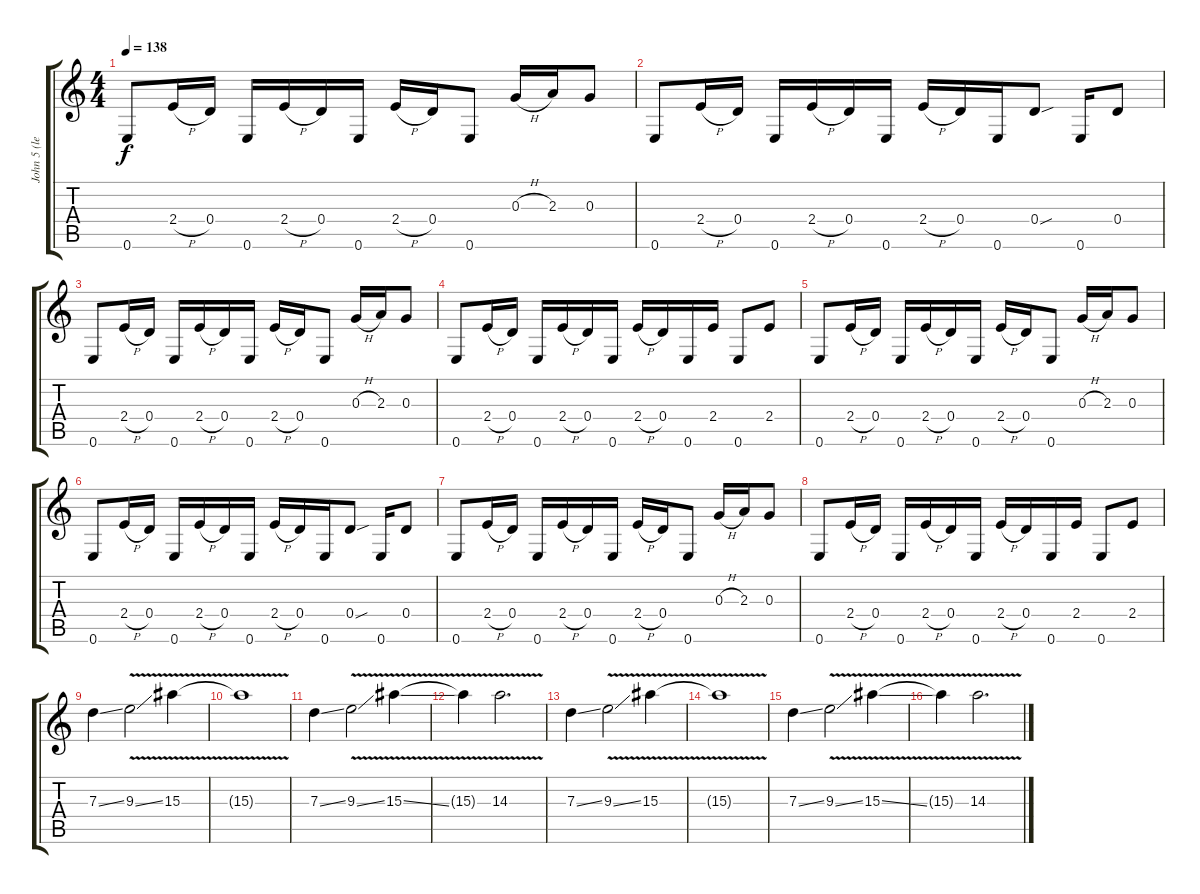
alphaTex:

\track ("John 5 (lead 1)" "John 5 (le") {instrument distortionguitar}
\staff {score tabs}
\tuning (E4 B3 G3 D3 A2 E2) {hide}
\ts (4 4)
\tempo 138
\clef g2
\ks c
0.6.8{dy f} 2.4{h}.16 0.4.16 0.6.16 2.4{h}.16 0.4.16 0.6.16 2.4{h}.16 0.4.16 0.6.8 0.3{h}.16 2.3.16 0.3.8 |
0.6.8 2.4{h}.16 0.4.16 0.6.16 2.4{h}.16 0.4.16 0.6.16 2.4{h}.16 0.4.16 0.6.16 0.4{sou}.8 0.6.16 0.4.8 |
0.6.8 2.4{h}.16 0.4.16 0.6.16 2.4{h}.16 0.4.16 0.6.16 2.4{h}.16 0.4.16 0.6.8 0.3{h}.16 2.3.16 0.3.8 |
0.6.8 2.4{h}.16 0.4.16 0.6.16 2.4{h}.16 0.4.16 0.6.16 2.4{h}.16 0.4.16 0.6.16 2.4.16 0.6.8 2.4.8 |
0.6.8 2.4{h}.16 0.4.16 0.6.16 2.4{h}.16 0.4.16 0.6.16 2.4{h}.16 0.4.16 0.6.8 0.3{h}.16 2.3.16 0.3.8 |
0.6.8 2.4{h}.16 0.4.16 0.6.16 2.4{h}.16 0.4.16 0.6.16 2.4{h}.16 0.4.16 0.6.16 0.4{sou}.8 0.6.16 0.4.8 |
0.6.8 2.4{h}.16 0.4.16 0.6.16 2.4{h}.16 0.4.16 0.6.16 2.4{h}.16 0.4.16 0.6.8 0.3{h}.16 2.3.16 0.3.8 |
0.6.8 2.4{h}.16 0.4.16 0.6.16 2.4{h}.16 0.4.16 0.6.16 2.4{h}.16 0.4.16 0.6.16 2.4.16 0.6.8 2.4.8 |
7.3{ss}.4{instrument stringensemble1} 9.3{v ss}.2 15.3{v}.4 |
15.3{t}.1 |
7.3{ss}.4 9.3{v ss}.2 15.3{v ss}.4 |
15.3{t}.4 14.3{v}.2{d} |
7.3{ss}.4 9.3{v ss}.2 15.3{v}.4 |
15.3{t}.1 |
7.3{ss}.4 9.3{v ss}.2 15.3{v ss}.4 |
15.3{t}.4 14.3{v}.2{d}
